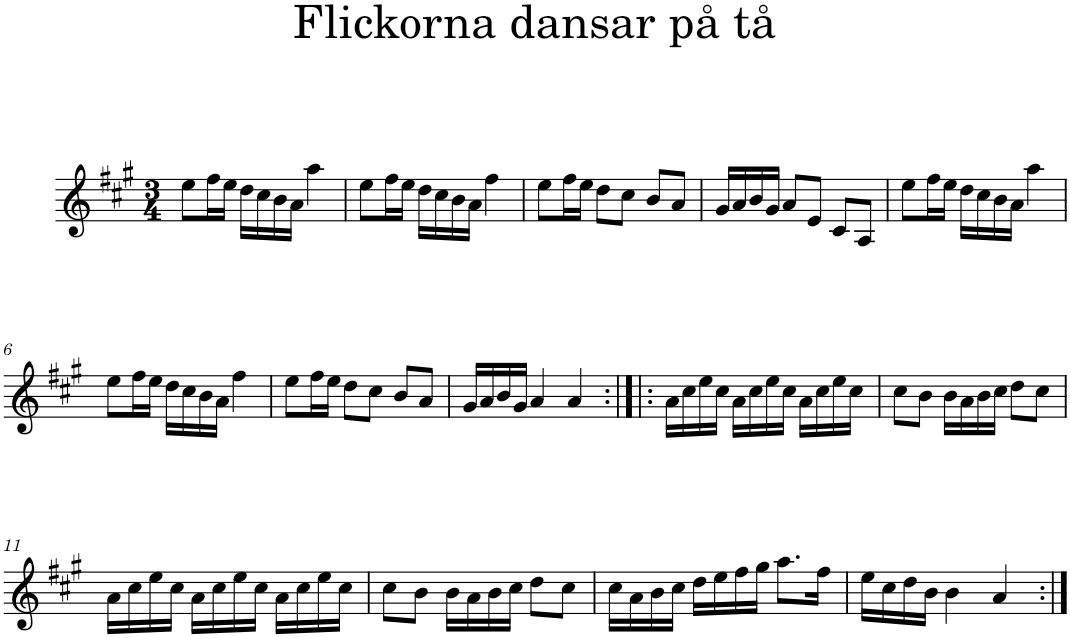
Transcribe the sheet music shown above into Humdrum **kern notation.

**kern
*part1
*staff1
*I"Piano
*I'Pno
*clefG2
*k[f#c#g#]
*A:
*M3/4
=1
8ee\L
16ff#\L
16ee\JJ
16dd\LL
16cc#\
16b\
16a\JJ
4aa\
=2
8ee\L
16ff#\L
16ee\JJ
16dd\LL
16cc#\
16b\
16a\JJ
4ff#\
=3
8ee\L
16ff#\L
16ee\JJ
8dd\L
8cc#\J
8b/L
8a/J
=4
16g#/LL
16a/
16b/
16g#/JJ
8a/L
8e/J
8c#/L
8A/J
=5
8ee\L
16ff#\L
16ee\JJ
16dd\LL
16cc#\
16b\
16a\JJ
4aa\
!!LO:LB:g=z
=6
8ee\L
16ff#\L
16ee\JJ
16dd\LL
16cc#\
16b\
16a\JJ
4ff#\
=7
8ee\L
16ff#\L
16ee\JJ
8dd\L
8cc#\J
8b/L
8a/J
=8
16g#/LL
16a/
16b/
16g#/JJ
4a/
4a/
=9:|!|:
16a\LL
16cc#\
16ee\
16cc#\JJ
16a\LL
16cc#\
16ee\
16cc#\JJ
16a\LL
16cc#\
16ee\
16cc#\JJ
=10
8cc#\L
8b\J
16b\LL
16a\
16b\
16cc#\JJ
8dd\L
8cc#\J
!!LO:LB:g=z
=11
16a\LL
16cc#\
16ee\
16cc#\JJ
16a\LL
16cc#\
16ee\
16cc#\JJ
16a\LL
16cc#\
16ee\
16cc#\JJ
=12
8cc#\L
8b\J
16b\LL
16a\
16b\
16cc#\JJ
8dd\L
8cc#\J
=13
16cc#\LL
16a\
16b\
16cc#\JJ
16dd\LL
16ee\
16ff#\
16gg#\JJ
8.aa\L
16ff#\Jk
=14
16ee\LL
16cc#\
16dd\
16b\JJ
4b\
4a/
=:|!
*-
